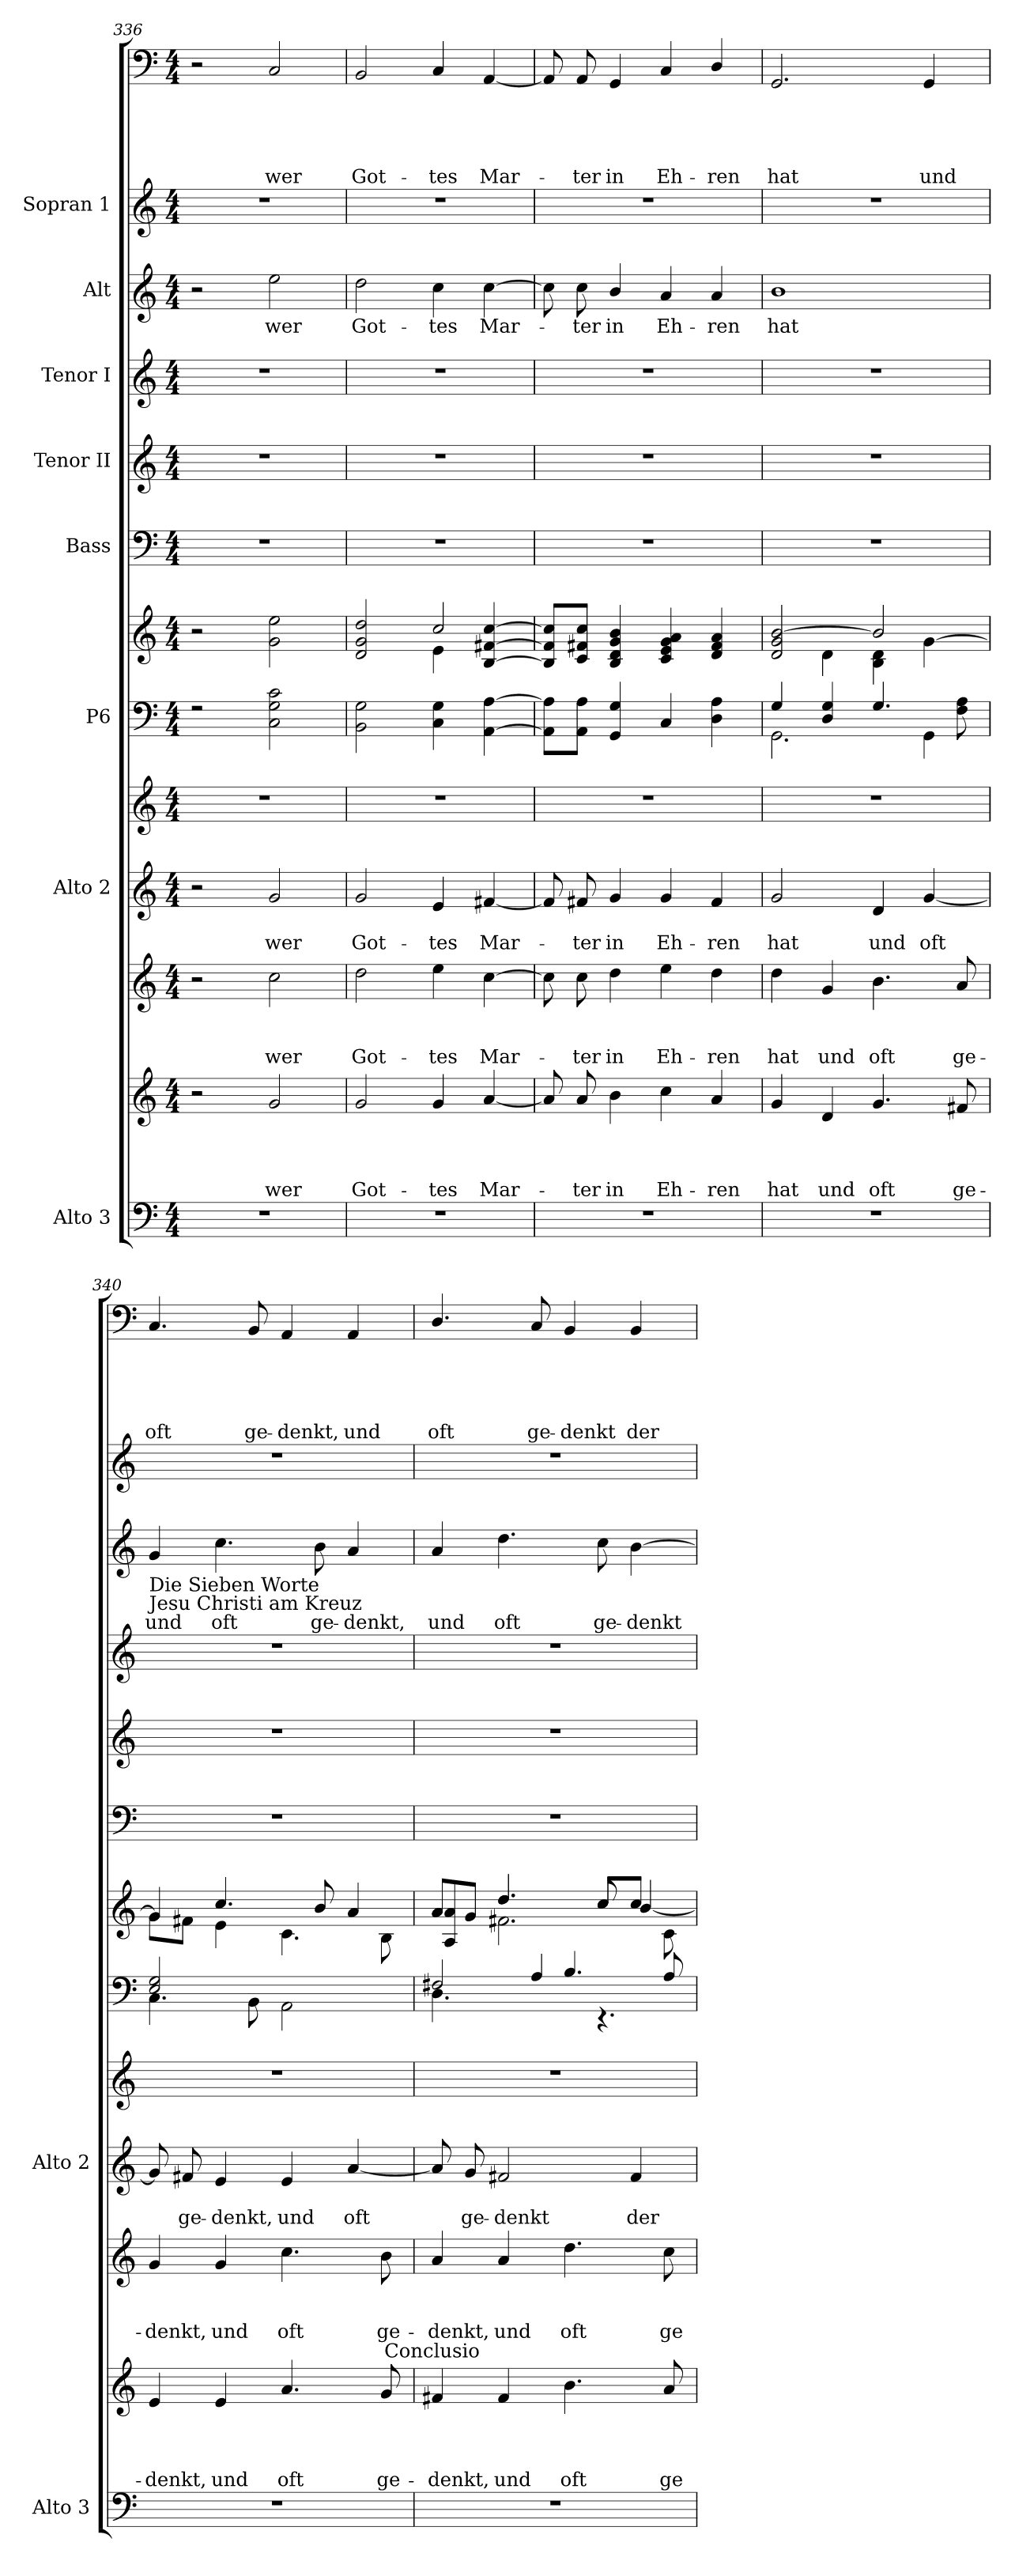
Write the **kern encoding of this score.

**kern	**kern	**text	**text	**text	**text	**kern	**text	**text	**text	**kern	**text	**text	**kern	**kern	**kern	**kern	**kern	**kern	**kern	**text	**kern	**kern	**text	**text	**text	**text	**text
*part11	*part10	*part10	*part10	*part10	*part10	*part9	*part9	*part9	*part9	*part8	*part8	*part8	*part8	*part7	*part7	*part6	*part5	*part4	*part3	*part3	*part2	*part1	*part1	*part1	*part1	*part1	*part1
*staff13	*staff12	*staff12	*staff12	*staff12	*staff12	*staff11	*staff11	*staff11	*staff11	*staff10	*staff10	*staff10	*staff9	*staff8	*staff7	*staff6	*staff5	*staff4	*staff3	*staff3	*staff2	*staff1	*staff1	*staff1	*staff1	*staff1	*staff1
*I"Alto 3	*	*	*	*	*	*	*	*	*	*I"Alto 2	*	*	*	*I"P6	*	*I"Bass	*I"Tenor II	*I"Tenor I	*I"Alt	*	*I"Sopran 1	*	*	*	*	*	*
*I'Alto 3	*	*	*	*	*	*	*	*	*	*I'Alto 2	*	*	*	*	*	*	*	*	*	*	*	*	*	*	*	*	*
*clefF4	*clefG2	*	*	*	*	*clefG2	*	*	*	*clefG2	*	*	*clefG2	*clefF4	*clefG2	*clefF4	*clefG2	*clefG2	*clefG2	*	*clefG2	*clefF4	*	*	*	*	*
*	*ITrd7c12	*	*	*	*	*ITrd7c12	*	*	*	*	*	*	*	*	*	*	*ITrd7c12	*ITrd7c12	*	*	*	*	*	*	*	*	*
*k[]	*k[]	*	*	*	*	*k[]	*	*	*	*k[]	*	*	*k[]	*k[]	*k[]	*k[]	*k[]	*k[]	*k[]	*	*k[]	*k[]	*	*	*	*	*
*C:	*C:	*	*	*	*	*C:	*	*	*	*C:	*	*	*C:	*C:	*C:	*C:	*C:	*C:	*C:	*	*C:	*C:	*	*	*	*	*
*M4/4	*M4/4	*	*	*	*	*M4/4	*	*	*	*M4/4	*	*	*M4/4	*M4/4	*M4/4	*M4/4	*M4/4	*M4/4	*M4/4	*	*M4/4	*M4/4	*	*	*	*	*
=336	=336	=336	=336	=336	=336	=336	=336	=336	=336	=336	=336	=336	=336	=336	=336	=336	=336	=336	=336	=336	=336	=336	=336	=336	=336	=336	=336
*	*	*	*	*	*	*	*	*	*	*	*	*	*	*^	*^	*	*	*	*	*	*	*	*	*	*	*	*
*	*	*	*	*	*	*	*	*	*	*	*	*	*	*	*	*	*^	*	*	*	*	*	*	*	*	*	*	*	*
1r	2r	.	.	.	.	2r	.	.	.	2r	.	.	1r	2r	1ryy	2r	1ryy	1ryy	1r	1r	1r	2r	.	1r	2r	.	.	.	.	.
!	!	!	!	!	!LO:LY:b	!	!	!	!LO:LY:b	!	!	!LO:LY:b	!	!	!	!	!	!	!	!	!	!	!LO:LY:b	!	!	!	!	!	!	!LO:LY:b
.	2G/	.	.	.	wer	2c\	.	.	wer	2g/	.	wer	.	2C\ 2G\ 2c\	.	2g\ 2ee\	.	.	.	.	.	2ee\	wer	.	2C/	.	.	.	.	wer
=337	=337	=337	=337	=337	=337	=337	=337	=337	=337	=337	=337	=337	=337	=337	=337	=337	=337	=337	=337	=337	=337	=337	=337	=337	=337	=337	=337	=337	=337	=337
!	!	!	!	!	!LO:LY:b	!	!	!	!LO:LY:b	!	!	!LO:LY:b	!	!	!	!	!	!	!	!	!	!	!LO:LY:b	!	!	!	!	!	!	!LO:LY:b
1r	2G/	.	.	.	Got-	2d\	.	.	Got-	2g/	.	Got-	1r	2BB\ 2G\	1ryy	2d/ 2g/ 2dd/	1ryy	2ryy	1r	1r	1r	2dd\	Got-	1r	2BB/	.	.	.	.	Got-
!	!	!	!	!	!LO:LY:b	!	!	!	!LO:LY:b	!	!	!LO:LY:b	!	!	!	!	!	!	!	!	!	!	!LO:LY:b	!	!	!	!	!	!	!LO:LY:b
.	4G/	.	.	.	-tes	4e\	.	.	-tes	4e/	.	-tes	.	4C\ 4G\	.	4e\	.	2cc/	.	.	.	4cc\	-tes	.	4C/	.	.	.	.	-tes
!	!	!	!	!	!LO:LY:b	!	!	!	!LO:LY:b	!	!	!LO:LY:b	!	!	!	!	!	!	!	!	!	!	!LO:LY:b	!	!	!	!	!	!	!LO:LY:b
.	[<4A/	.	.	.	Mar-	[>4c\	.	.	Mar-	[<4f#X/	.	Mar-	.	[<4AA\ [>4A\	.	[<4B/ [<4f#X/ [>4cc/	.	.	.	.	.	[>4cc\	Mar-	.	[<4AA/	.	.	.	.	Mar-
=338	=338	=338	=338	=338	=338	=338	=338	=338	=338	=338	=338	=338	=338	=338	=338	=338	=338	=338	=338	=338	=338	=338	=338	=338	=338	=338	=338	=338	=338	=338
1r	8A/]	.	.	.	.	8c\]	.	.	.	8f#/]	.	.	1r	8AA\] 8A\]L	1ryy	8B/] 8f#/] 8cc/]L	1ryy	1ryy	1r	1r	1r	8cc\]	.	1r	8AA/]	.	.	.	.	.
!	!	!	!	!	!LO:LY:b	!	!	!	!LO:LY:b	!	!	!LO:LY:b	!	!	!	!	!	!	!	!	!	!	!LO:LY:b	!	!	!	!	!	!	!LO:LY:b
.	8A/	.	.	.	-ter	8c\	.	.	-ter	8f#X/	.	-ter	.	8AA\ 8A\J	.	8c/ 8f#X/ 8cc/J	.	.	.	.	.	8cc\	-ter	.	8AA/	.	.	.	.	-ter
!	!	!	!	!	!LO:LY:b	!	!	!	!LO:LY:b	!	!	!LO:LY:b	!	!	!	!	!	!	!	!	!	!	!LO:LY:b	!	!	!	!	!	!	!LO:LY:b
.	4B\	.	.	.	in	4d\	.	.	in	4g/	.	in	.	4GG/ 4G/	.	4B/ 4d/ 4g/ 4b/	.	.	.	.	.	4b/	in	.	4GG/	.	.	.	.	in
!	!	!	!	!	!LO:LY:b	!	!	!	!LO:LY:b	!	!	!LO:LY:b	!	!	!	!	!	!	!	!	!	!	!LO:LY:b	!	!	!	!	!	!	!LO:LY:b
.	4c\	.	.	.	Eh-	4e\	.	.	Eh-	4g/	.	Eh-	.	4C/	.	4c/ 4e/ 4g/ 4a/	.	.	.	.	.	4a/	Eh-	.	4C/	.	.	.	.	Eh-
!	!	!	!	!	!LO:LY:b	!	!	!	!LO:LY:b	!	!	!LO:LY:b	!	!	!	!	!	!	!	!	!	!	!LO:LY:b	!	!	!	!	!	!	!LO:LY:b
.	4A/	.	.	.	-ren	4d\	.	.	-ren	4f#/	.	-ren	.	4D\ 4A\	.	4d/ 4f#/ 4a/	.	.	.	.	.	4a/	-ren	.	4D/	.	.	.	.	-ren
=339	=339	=339	=339	=339	=339	=339	=339	=339	=339	=339	=339	=339	=339	=339	=339	=339	=339	=339	=339	=339	=339	=339	=339	=339	=339	=339	=339	=339	=339	=339
!	!	!	!	!	!LO:LY:b	!	!	!	!LO:LY:b	!	!	!LO:LY:b	!	!	!	!	!	!	!	!	!	!	!LO:LY:b	!	!	!	!	!	!	!LO:LY:b
1r	4G/	.	.	.	hat	4d\	.	.	hat	2g/	.	hat	1r	4G/	2.GG\	2d/ 2g/ [>2b/	1ryy	4ryy	1r	1r	1r	1b	hat	1r	2.GG/	.	.	.	.	hat
!	!	!	!	!	!LO:LY:b	!	!	!	!LO:LY:b	!	!	!	!	!	!	!	!	!	!	!	!	!	!	!	!	!	!	!	!	!
.	4D/	.	.	.	und	4G/	.	.	und	.	.	.	.	4D/ 4G/	.	.	.	4d\	.	.	.	.	.	.	.	.	.	.	.	.
!	!	!	!	!	!LO:LY:b	!	!	!	!LO:LY:b	!	!	!LO:LY:b	!	!	!	!	!	!	!	!	!	!	!	!	!	!	!	!	!	!
.	4.G/	.	.	.	oft	4.B\	.	.	oft	4d/	.	und	.	4.G/	.	2b/]	.	4B\ 4d\	.	.	.	.	.	.	.	.	.	.	.	.
!	!	!	!	!	!	!	!	!	!	!	!	!LO:LY:b	!	!	!	!	!	!	!	!	!	!	!	!	!	!	!	!	!	!LO:LY:b
.	.	.	.	.	.	.	.	.	.	[<4g/	.	oft	.	.	4GG\	.	.	[>4g\	.	.	.	.	.	.	4GG/	.	.	.	.	und
!	!	!	!	!	!LO:LY:b	!	!	!	!LO:LY:b	!	!	!	!	!	!	!	!	!	!	!	!	!	!	!	!	!	!	!	!	!
.	8F#X/	.	.	.	ge-	8A/	.	.	ge-	.	.	.	.	8F\ 8A\	.	.	.	.	.	.	.	.	.	.	.	.	.	.	.	.
!!LO:PB:g=z
=340	=340	=340	=340	=340	=340	=340	=340	=340	=340	=340	=340	=340	=340	=340	=340	=340	=340	=340	=340	=340	=340	=340	=340	=340	=340	=340	=340	=340	=340	=340
!	!	!	!	!	!	!	!	!	!	!	!	!	!	!	!	!	!	!	!	!	!	!LO:TX:b:t=Die Sieben Worte\nJesu Christi am Kreuz	!	!	!	!	!	!	!	!
!	!	!	!	!	!LO:LY:b	!	!	!	!LO:LY:b	!	!	!	!	!	!	!	!	!	!	!	!	!	!LO:LY:b	!	!	!	!	!	!	!LO:LY:b
1r	4E/	.	.	.	-denkt,	4G/	.	.	-denkt,	8g/]	.	.	1r	2E/ 2G/	4.C\	4g/	1ryy	8g\L]	1r	1r	1r	4g/	und	1r	4.C/	.	.	.	.	oft
!	!	!	!	!	!	!	!	!	!	!	!	!LO:LY:b	!	!	!	!	!	!	!	!	!	!	!	!	!	!	!	!	!	!
.	.	.	.	.	.	.	.	.	.	8f#X/	.	ge-	.	.	.	.	.	8f#X\J	.	.	.	.	.	.	.	.	.	.	.	.
!	!	!	!	!	!LO:LY:b	!	!	!	!LO:LY:b	!	!	!LO:LY:b	!	!	!	!	!	!	!	!	!	!	!LO:LY:b	!	!	!	!	!	!	!
.	4E/	.	.	.	und	4G/	.	.	und	4e/	.	-denkt,	.	.	.	4.cc/	.	4e\	.	.	.	4.cc\	oft	.	.	.	.	.	.	.
!	!	!	!	!	!	!	!	!	!	!	!	!	!	!	!	!	!	!	!	!	!	!	!	!	!	!	!	!	!	!LO:LY:b
.	.	.	.	.	.	.	.	.	.	.	.	.	.	.	8BB\	.	.	.	.	.	.	.	.	.	8BB/	.	.	.	.	ge-
!	!	!	!	!	!LO:LY:b	!	!	!	!LO:LY:b	!	!	!LO:LY:b	!	!	!	!	!	!	!	!	!	!	!	!	!	!	!	!	!	!LO:LY:b
.	4.A/	.	.	.	oft	4.c\	.	.	oft	4e/	.	und	.	2ryy	2AA\	.	.	4.c\	.	.	.	.	.	.	4AA/	.	.	.	.	-denkt,
!	!	!	!	!	!	!	!	!	!	!	!	!	!	!	!	!	!	!	!	!	!	!	!LO:LY:b	!	!	!	!	!	!	!
.	.	.	.	.	.	.	.	.	.	.	.	.	.	.	.	8b/	.	.	.	.	.	8b\	ge-	.	.	.	.	.	.	.
!	!	!	!	!	!	!	!	!	!	!	!	!LO:LY:b	!	!	!	!	!	!	!	!	!	!	!LO:LY:b	!	!	!	!	!	!	!LO:LY:b
.	.	.	.	.	.	.	.	.	.	[<4a/	.	oft	.	.	.	4a/	.	.	.	.	.	4a/	-denkt,	.	4AA/	.	.	.	.	und
!	!	!	!	!	!LO:LY:b	!	!	!	!LO:LY:b	!	!	!	!	!	!	!	!	!	!	!	!	!	!	!	!	!	!	!	!	!
.	8G/	.	.	.	ge-	8B\	.	.	ge-	.	.	.	.	.	.	.	.	8B\	.	.	.	.	.	.	.	.	.	.	.	.
=341	=341	=341	=341	=341	=341	=341	=341	=341	=341	=341	=341	=341	=341	=341	=341	=341	=341	=341	=341	=341	=341	=341	=341	=341	=341	=341	=341	=341	=341	=341
!	!LO:TX:a:cj:t=Conclusio	!	!	!	!	!	!	!	!	!	!	!	!	!	!	!	!	!	!	!	!	!	!	!	!	!	!	!	!	!
!	!	!	!	!	!LO:LY:b	!	!	!	!LO:LY:b	!	!	!	!	!	!	!	!	!	!	!	!	!	!LO:LY:b	!	!	!	!	!	!	!LO:LY:b
1r	4F#X/	.	.	.	-denkt,	4A/	.	.	-denkt,	8a/]	.	.	1r	2F#X/	4.D\	8a/L	4a/	4A/ 4a/	1r	1r	1r	4a/	und	1r	4.D/	.	.	.	.	oft
!	!	!	!	!	!	!	!	!	!	!	!	!LO:LY:b	!	!	!	!	!	!	!	!	!	!	!	!	!	!	!	!	!	!
.	.	.	.	.	.	.	.	.	.	8g/	.	ge-	.	.	.	8g/J	.	.	.	.	.	.	.	.	.	.	.	.	.	.
!	!	!	!	!	!LO:LY:b	!	!	!	!LO:LY:b	!	!	!LO:LY:b	!	!	!	!	!	!	!	!	!	!	!LO:LY:b	!	!	!	!	!	!	!
.	4F#/	.	.	.	und	4A/	.	.	und	2f#X/	.	-denkt	.	.	.	4.dd/	4.dd/	2.f#X\	.	.	.	4.dd\	oft	.	.	.	.	.	.	.
!	!	!	!	!	!	!	!	!	!	!	!	!	!	!	!	!	!	!	!	!	!	!	!	!	!	!	!	!	!	!LO:LY:b
.	.	.	.	.	.	.	.	.	.	.	.	.	.	.	4A/	.	.	.	.	.	.	.	.	.	8C/	.	.	.	.	ge-
!	!	!	!	!	!LO:LY:b	!	!	!	!LO:LY:b	!	!	!	!	!	!	!	!	!	!	!	!	!	!	!	!	!	!	!	!	!LO:LY:b
.	4.B\	.	.	.	oft	4.d\	.	.	oft	.	.	.	.	4.B/	.	.	.	.	.	.	.	.	.	.	4BB/	.	.	.	.	-denkt
!	!	!	!	!	!	!	!	!	!	!	!	!	!	!	!	!	!	!	!	!	!	!	!LO:LY:b	!	!	!	!	!	!	!
.	.	.	.	.	.	.	.	.	.	.	.	.	.	.	4.rEE	8cc/L	8cc/	.	.	.	.	8cc\	ge-	.	.	.	.	.	.	.
!	!	!	!	!	!	!	!	!	!	!	!	!LO:LY:b	!	!	!	!	!	!	!	!	!	!	!LO:LY:b	!	!	!	!	!	!	!LO:LY:b
.	.	.	.	.	.	.	.	.	.	4f#/	.	der	.	.	.	8cc/J	[>4b/	.	.	.	.	[>4b\	-denkt	.	4BB/	.	.	.	.	der
!	!	!	!	!	!LO:LY:b	!	!	!	!LO:LY:b	!	!	!	!	!	!	!	!	!	!	!	!	!	!	!	!	!	!	!	!	!
.	8A/	.	.	.	ge-	8c\	.	.	ge-	.	.	.	.	8A/	.	8c\	.	.	.	.	.	.	.	.	.	.	.	.	.	.
*	*	*	*	*	*	*	*	*	*	*	*	*	*	*v	*v	*	*	*	*	*	*	*	*	*	*	*	*	*	*	*
*	*	*	*	*	*	*	*	*	*	*	*	*	*	*	*v	*v	*v	*	*	*	*	*	*	*	*	*	*	*	*
=	=	=	=	=	=	=	=	=	=	=	=	=	=	=	=	=	=	=	=	=	=	=	=	=	=	=	=
*-	*-	*-	*-	*-	*-	*-	*-	*-	*-	*-	*-	*-	*-	*-	*-	*-	*-	*-	*-	*-	*-	*-	*-	*-	*-	*-	*-
